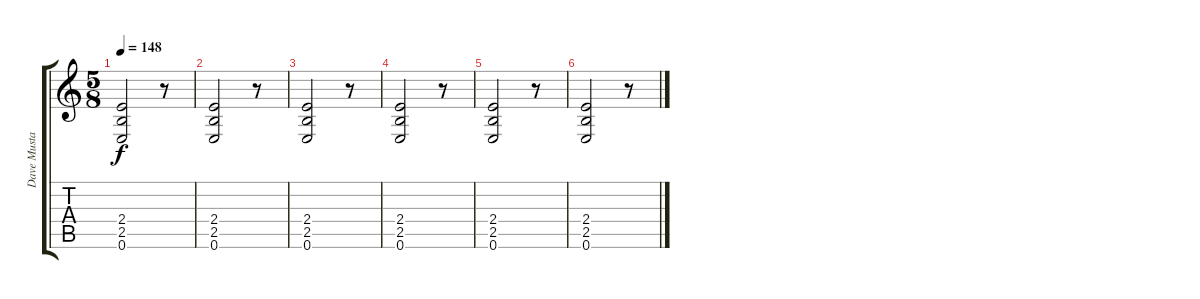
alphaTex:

\track ("Dave Mustaine" "Dave Musta") {instrument distortionguitar}
\staff {score tabs}
\tuning (E4 B3 G3 D3 A2 E2) {hide}
\ts (5 8)
\tempo 148
\clef g2
\ks c
(2.4 2.5 0.6).2{dy f} r.8 |
(2.4 2.5 0.6).2 r.8 |
(2.4 2.5 0.6).2 r.8 |
(2.4 2.5 0.6).2 r.8 |
(2.4 2.5 0.6).2 r.8 |
(2.4 2.5 0.6).2 r.8
